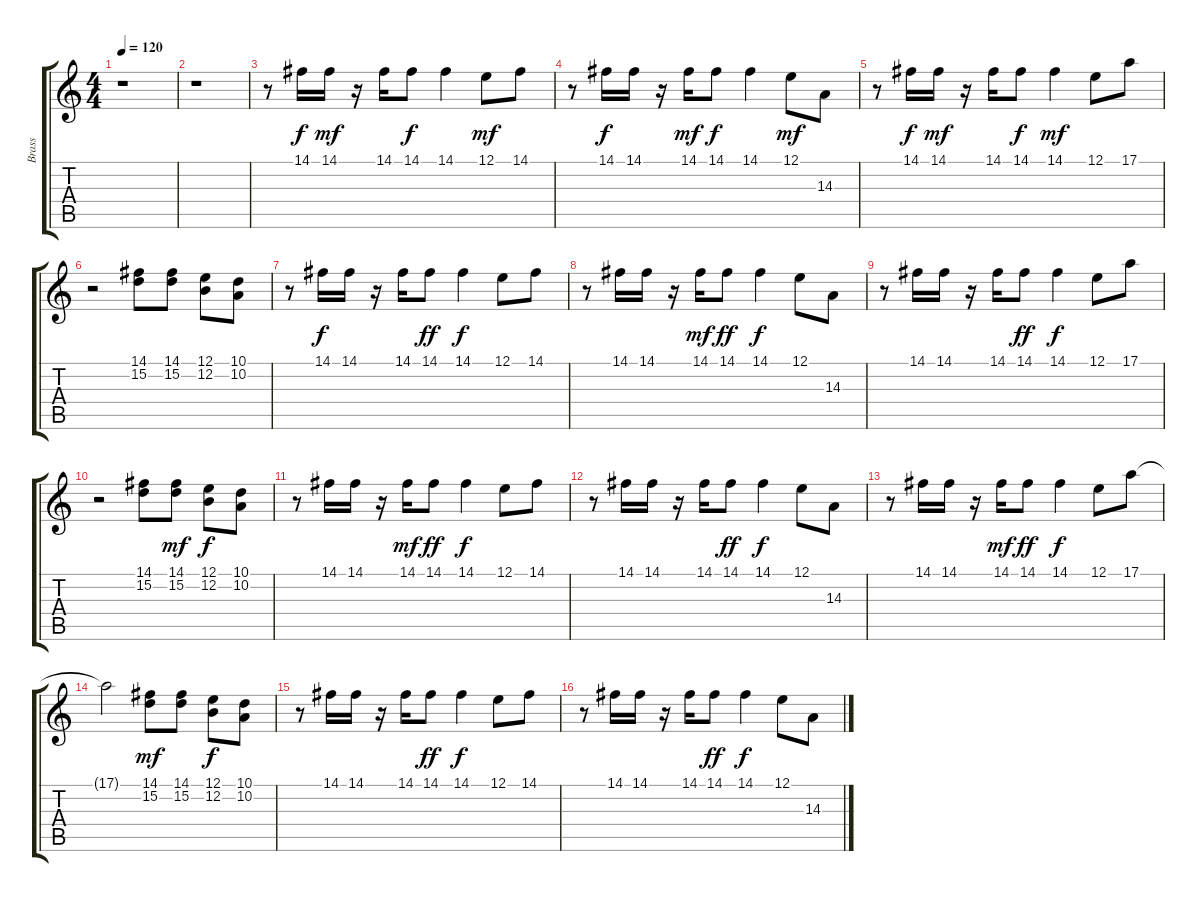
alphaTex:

\track ("Brass" "Brass") {instrument brasssection}
\staff {score tabs}
\tuning (E4 B3 G3 D3 A2 E2) {hide}
\ts (4 4)
\tempo 120
\clef g2
\ks c
r.1{dy f} |
r.1 |
r.8 14.1.16 14.1.16{dy mf} r.16 14.1.16 14.1.8{dy f} 14.1.4 12.1.8{dy mf} 14.1.8 |
r.8 14.1.16{dy f} 14.1.16 r.16 14.1.16{dy mf} 14.1.8{dy f} 14.1.4 12.1.8{dy mf} 14.3.8 |
r.8 14.1.16{dy f} 14.1.16{dy mf} r.16 14.1.16 14.1.8{dy f} 14.1.4{dy mf} 12.1.8 17.1.8 |
r.2 (14.1 15.2).8 (14.1 15.2).8 (12.1 12.2).8 (10.1 10.2).8 |
r.8 14.1.16{dy f} 14.1.16 r.16 14.1.16 14.1.8{dy ff} 14.1.4{dy f} 12.1.8 14.1.8 |
r.8 14.1.16 14.1.16 r.16 14.1.16{dy mf} 14.1.8{dy ff} 14.1.4{dy f} 12.1.8 14.3.8 |
r.8 14.1.16 14.1.16 r.16 14.1.16 14.1.8{dy ff} 14.1.4{dy f} 12.1.8 17.1.8 |
r.2 (14.1 15.2).8 (14.1 15.2).8{dy mf} (12.1 12.2).8{dy f} (10.1 10.2).8 |
r.8 14.1.16 14.1.16 r.16 14.1.16{dy mf} 14.1.8{dy ff} 14.1.4{dy f} 12.1.8 14.1.8 |
r.8 14.1.16 14.1.16 r.16 14.1.16 14.1.8{dy ff} 14.1.4{dy f} 12.1.8 14.3.8 |
r.8 14.1.16 14.1.16 r.16 14.1.16{dy mf} 14.1.8{dy ff} 14.1.4{dy f} 12.1.8 17.1.8 |
17.1{t}.2 (14.1 15.2).8{dy mf} (14.1 15.2).8 (12.1 12.2).8{dy f} (10.1 10.2).8 |
r.8 14.1.16 14.1.16 r.16 14.1.16 14.1.8{dy ff} 14.1.4{dy f} 12.1.8 14.1.8 |
r.8 14.1.16 14.1.16 r.16 14.1.16 14.1.8{dy ff} 14.1.4{dy f} 12.1.8 14.3.8
